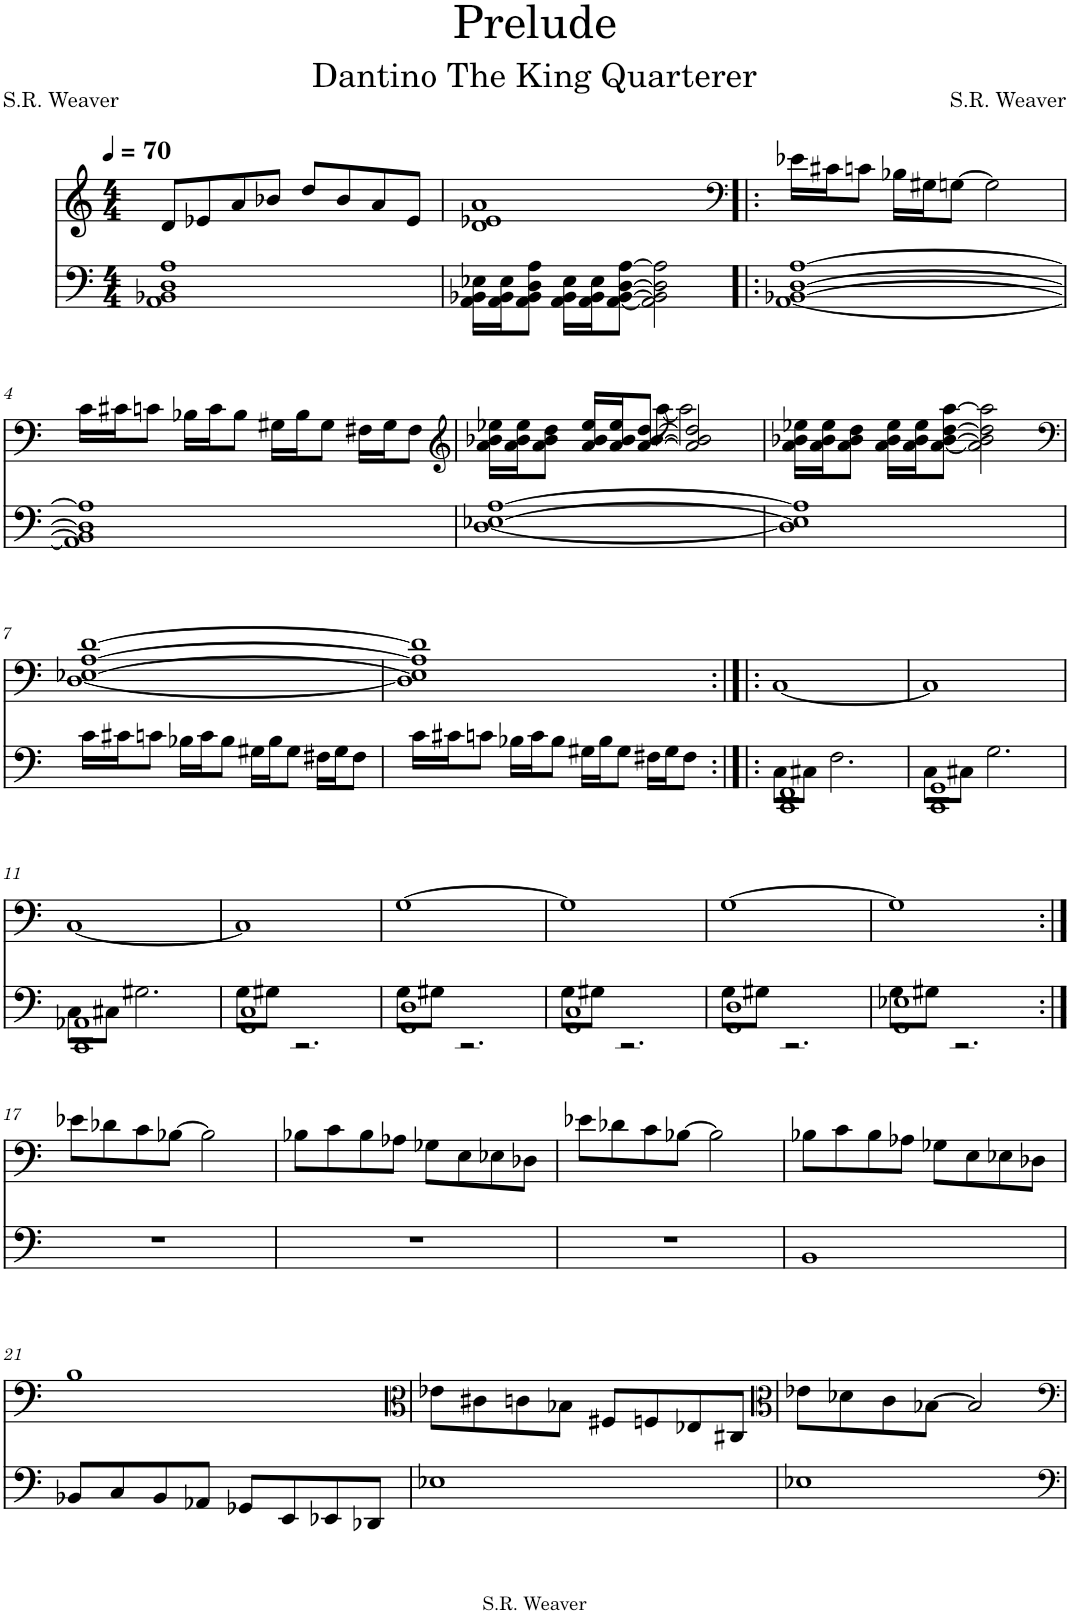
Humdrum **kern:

**kern	**kern
*part1	*part1
*staff2	*staff1
*I"Violoncello	*
*I'Vc.	*
*clefF4	*clefG2
*k[]	*k[]
*M4/4	*M4/4
*MM70	*MM70
=1	=1
1AA 1BB-X 1D 1A	8d/L
.	8e-X/
.	8a/
.	8b-X/J
.	8dd/L
.	8b-/
.	8a/
.	8e-/J
=2	=2
16AA\ 16BB-X\ 16E-X\LL	1d 1e-X 1a
16AA\ 16BB-\ 16E-\J	.
8AA\ 8BB-\ 8D\ 8A\J	.
16AA\ 16BB-\ 16E-\LL	.
16AA\ 16BB-\ 16E-\J	.
[8AA\ [8BB-\ [8D\ [8A\J	.
2AA\] 2BB-\] 2D\] 2A\]	.
=3!|:	=3!|:
*	*clefF4
[1AA [1BB-X [1D [1A	16e-X\LL
.	16c#X\J
.	8cn\J
.	16B-X\LL
.	16G#X\J
.	[8Gn\J
.	2G\]
!!LO:LB:g=z
=4	=4
1AA] 1BB-] 1D] 1A]	16c\LL
.	16c#X\J
.	8cn\J
.	16B-X\LL
.	16c\J
.	8B-\J
.	16G#X\LL
.	16B-\J
.	8G#\J
.	16F#X\LL
.	16G#\J
.	8F#\J
=5	=5
*	*clefG2
*	*^
[1D [1E-X [1A	16a\ 16b-X\ 16ee-X\LL	4.ryy
.	16a\ 16b-\ 16ee-\J	.
.	8a\ 8b-\ 8dd\J	.
.	16a/ 16b-/ 16ee-/LL	.
.	16a/ 16b-/ 16ee-/J	.
.	[8a/ [8b-/ [8dd/J	[8aa\
.	2a/] 2b-/] 2dd/]	2aa\]
*	*v	*v
=6	=6
1D] 1E-] 1A]	16a\ 16b-X\ 16ee-X\LL
.	16a\ 16b-\ 16ee-\J
.	8a\ 8b-\ 8dd\J
.	16a\ 16b-\ 16ee-\LL
.	16a\ 16b-\ 16ee-\J
.	[8a\ [8b-\ [8dd\ [8aa\J
.	2a\] 2b-\] 2dd\] 2aa\]
!!LO:LB:g=z
=7	=7
*	*clefF4
16c\LL	[1D [1E-X [1A [1d
16c#X\J	.
8cn\J	.
16B-X\LL	.
16c\J	.
8B-\J	.
16G#X\LL	.
16B-\J	.
8G#\J	.
16F#X\LL	.
16G#\J	.
8F#\J	.
=8	=8
16c\LL	1D] 1E-] 1A] 1d]
16c#X\J	.
8cn\J	.
16B-X\LL	.
16c\J	.
8B-\J	.
16G#X\LL	.
16B-\J	.
8G#\J	.
16F#X\LL	.
16G#\J	.
8F#\J	.
=9:|!|:	=9:|!|:
*^	*
1CC 1FF	8C\L	[1C
.	8C#X\J	.
.	2.F\	.
=10	=10	=10
1CC 1GG	8C\L	1C]
.	8C#X\J	.
.	2.G\	.
!!LO:LB:g=z
=11	=11	=11
1CC 1AA-X	8C\L	[1C
.	8C#X\J	.
.	2.G#X\	.
=12	=12	=12
1GG 1C	8G\L	1C]
.	8G#X\J	.
.	2.r	.
=13	=13	=13
1GG 1D	8G\L	[1G
.	8G#X\J	.
.	2.r	.
=14	=14	=14
1GG 1C	8G\L	1G]
.	8G#X\J	.
.	2.r	.
=15	=15	=15
1GG 1D	8G\L	[1G
.	8G#X\J	.
.	2.r	.
=16	=16	=16
1GG 1E-X	8G\L	1G]
.	8G#X\J	.
.	2.r	.
*v	*v	*
!!LO:LB:g=z
=17:|!	=17:|!
1r	8e-X\L
.	8d-X\
.	8c\
.	[8B-X\J
.	2B-\]
=18	=18
1r	8B-X\L
.	8c\
.	8B-\
.	8A-X\J
.	8G-X\L
.	8E\
.	8E-X\
.	8D-X\J
=19	=19
1r	8e-X\L
.	8d-X\
.	8c\
.	[8B-X\J
.	2B-\]
=20	=20
1BB	8B-X\L
.	8c\
.	8B-\
.	8A-X\J
.	8G-X\L
.	8E\
.	8E-X\
.	8D-X\J
!!LO:LB:g=z
=21	=21
8BB-X/L	1B
8C/	.
8BB-/	.
8AA-X/J	.
8GG-X/L	.
8EE/	.
8EE-X/	.
8DD-X/J	.
=22	=22
*	*clefC3
1E-X	8e-X\L
.	8c#X\
.	8cn\
.	8B-X\J
.	8F#X/L
.	8Fn/
.	8E-X/
.	8C#X/J
=23	=23
*	*clefC3
1E-X	8e-X\L
.	8d-X\
.	8c\
.	[8B-X\J
.	2B-/]
=	=
*-	*-
